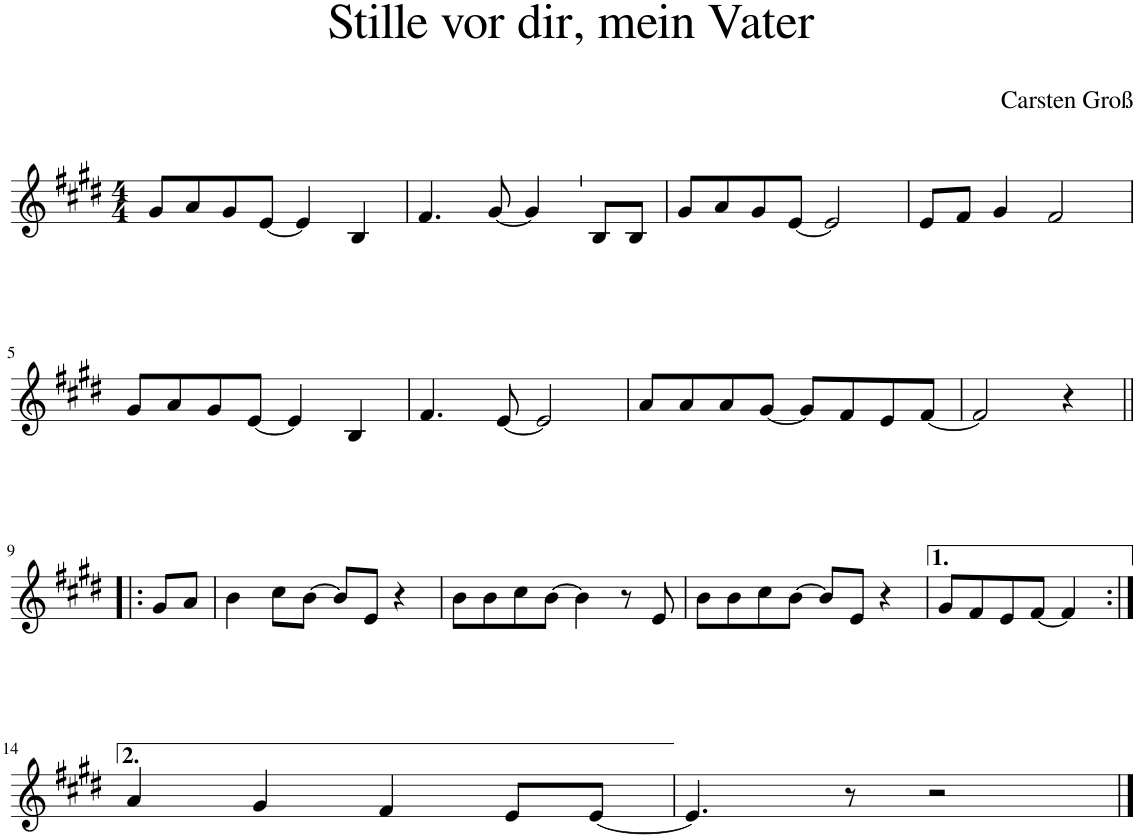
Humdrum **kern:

**kern
*part1
*staff1
*I"Piano
*I'Pno.
*clefG2
*k[f#c#g#d#]
*M4/4
=1
8g#/L
8a/
8g#/
[8e/J
4e/]
4B/
=2
4.f#/
[8g#/
4g#/]
8B/L
8B/J
=3
8g#/L
8a/
8g#/
[8e/J
2e/]
=4
8e/L
8f#/J
4g#/
2f#/
!!LO:LB:g=z
=5
8g#/L
8a/
8g#/
[8e/J
4e/]
4B/
=6
4.f#/
[8e/
2e/]
=7
8a/L
8a/
8a/
[8g#/J
8g#/L]
8f#/
8e/
[8f#/J
=8
2f#/]
4r
!!LO:LB:g=z
=9!|:
8g#/L
8a/J
=10
4b\
8cc#\L
[8b\J
8b/L]
8e/J
4r
=11
8b\L
8b\
8cc#\
[8b\J
4b\]
8r
8e/
=12
8b\L
8b\
8cc#\
[8b\J
8b/L]
8e/J
4r
=13
8g#/L
8f#/
8e/
[8f#/J
4f#/]
!!LO:LB:g=z
=14:|!
4a/
4g#/
4f#/
8e/L
[8e/J
=15
4.e/]
8r
2r
==
*-
